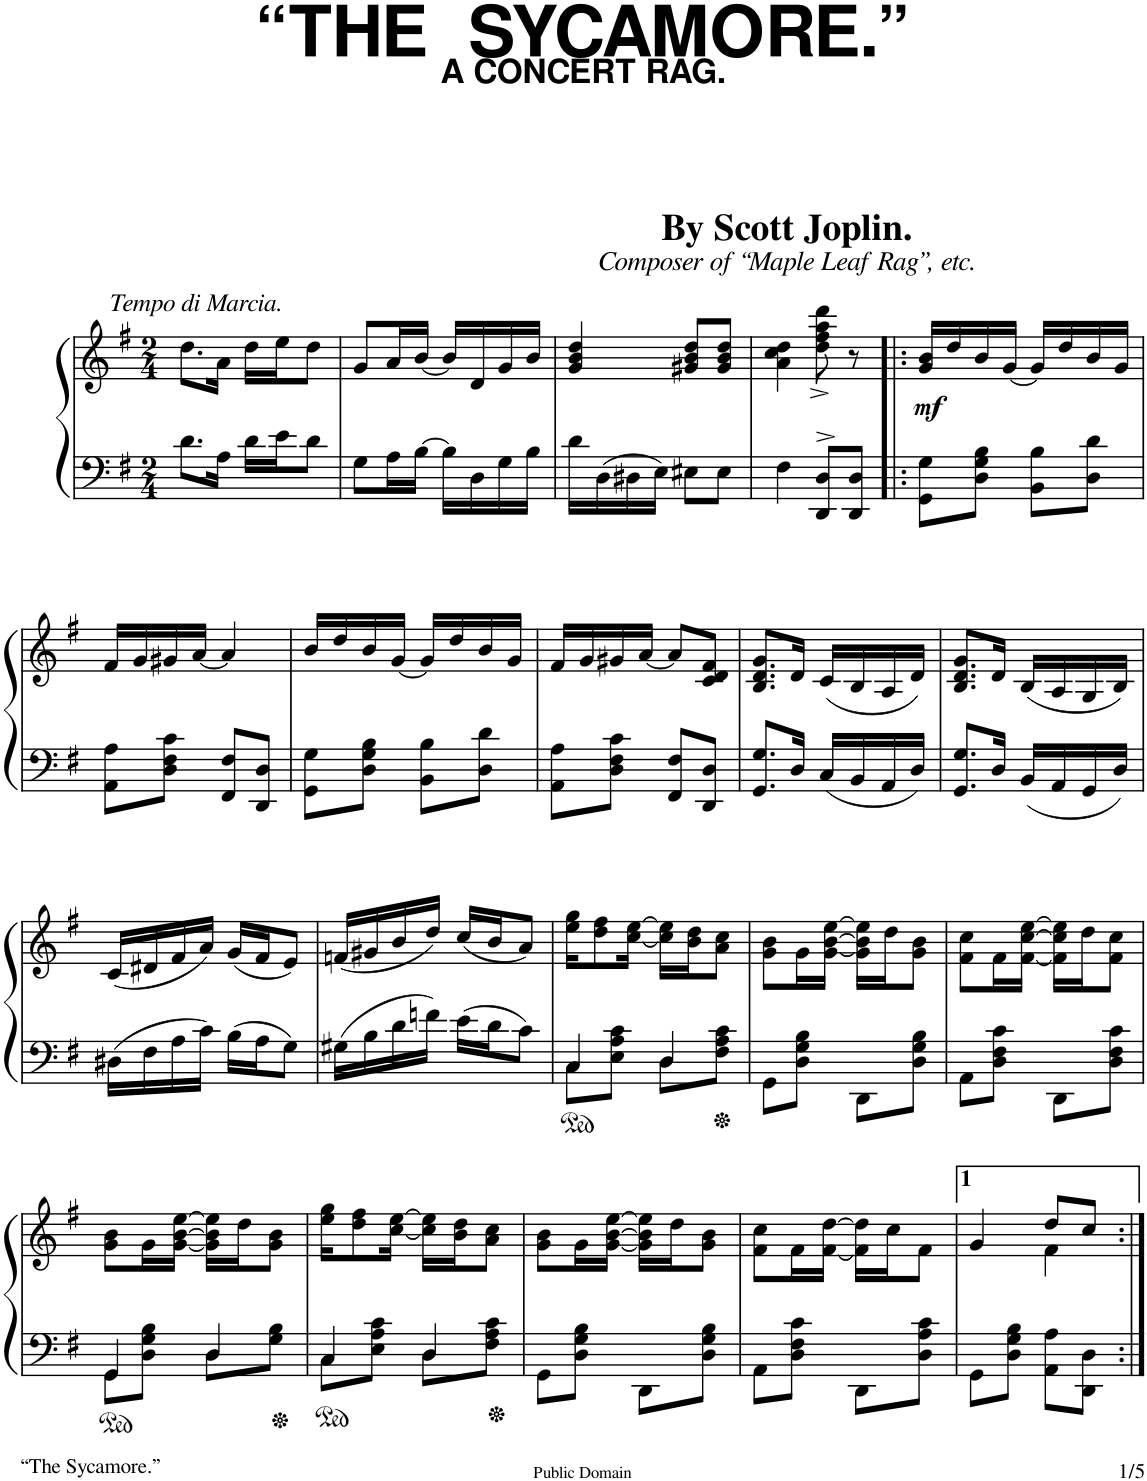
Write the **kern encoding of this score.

**kern	**kern	**dynam
*part1	*part1	*part1
*staff2	*staff1	*staff1/2
*I"Piano	*	*
*I'Pno.	*	*
*clefF4	*clefG2	*
*k[f#]	*k[f#]	*
*G:	*G:	*
*M2/4	*M2/4	*
=1	=1	=1
!	!LO:TX:a:i:t=Tempo di Marcia.	!
8.d\L	8.dd\L	.
16A\Jk	16a\Jk	.
16d\LL	16dd\LL	.
16e\J	16ee\J	.
8d\J	8dd\J	.
=2	=2	=2
8G\L	8g/L	.
16A\L	16a/L	.
[16B\JJ	[16b/JJ	.
16B\LL]	16b/LL]	.
16D\	16d/	.
16G\	16g/	.
16B\JJ	16b/JJ	.
=3	=3	=3
16d\LL	4g/ 4b/ 4dd/	.
16D\	.	.
16D#X\	.	.
16E\JJ	.	.
8E#X\L	8g#X/ 8b/ 8dd/L	.
8E#\J	8g#/ 8b/ 8dd/J	.
=4	=4	=4
4F#\	4a\ 4cc\ 4dd\	.
8DD/^> 8D/^>L	8dd\^< 8ff#\^< 8aa\^< 8ddd\^<	.
8DD/ 8D/J	8r	.
=5!|:	=5!|:	=5!|:
!	!	!LO:DY:b
8GG\ 8G\L	16g/ 16b/LL	mf
.	16dd/	.
8D\ 8G\ 8B\J	16b/	.
.	[16g/JJ	.
8BB\ 8B\L	16g/LL]	.
.	16dd/	.
8D\ 8d\J	16b/	.
.	16g/JJ	.
!!LO:LB:g=z
=6	=6	=6
8AA\ 8A\L	16f#/LL	.
.	16g/	.
8D\ 8F#\ 8c\J	16g#X/	.
.	[16a/JJ	.
8FF#/ 8F#/L	4a/]	.
8DD/ 8D/J	.	.
=7	=7	=7
8GG\ 8G\L	16b/LL	.
.	16dd/	.
8D\ 8G\ 8B\J	16b/	.
.	[16g/JJ	.
8BB\ 8B\L	16g/LL]	.
.	16dd/	.
8D\ 8d\J	16b/	.
.	16g/JJ	.
=8	=8	=8
8AA\ 8A\L	16f#/LL	.
.	16g/	.
8D\ 8F#\ 8c\J	16g#X/	.
.	[16a/JJ	.
8FF#/ 8F#/L	8a/L]	.
8DD/ 8D/J	8c/ 8d/ 8f#/J	.
=9	=9	=9
8.GG/ 8.G/L	8.B/ 8.d/ 8.g/L	.
16D/Jk	16d/Jk	.
16C/LL	(16c/LL	.
16BB/	16B/	.
16AA/	16A/	.
16D/JJ	16d/JJ)	.
=10	=10	=10
8.GG/ 8.G/L	8.B/ 8.d/ 8.g/L	.
16D/Jk	16d/Jk	.
16BB/LL	(16B/LL	.
16AA/	16A/	.
16GG/	16G/	.
16D/JJ	16B/JJ)	.
!!LO:LB:g=z
=11	=11	=11
16D#X\LL	(16c/LL	.
16F#\	16d#X/	.
16A\	16f#/	.
16c\JJ	16a/JJ)	.
16B\LL	(16g/LL	.
16A\J	16f#/J	.
8G\J	8e/J)	.
=12	=12	=12
16G#X\LL	(16fn/LL	.
16B\	16g#X/	.
16d\	16b/	.
16fn\JJ	16dd/JJ)	.
16e\LL	(16cc/LL	.
16d\J	16b/J	.
8c\J	8a/J)	.
=13	=13	=13
*^	*	*
8C\L	4C/	16ee\ 16gg\KL	.
.	.	8dd\ 8ff#\	.
8E\ 8A\ 8c\J	.	.	.
.	.	[16cc\ [16ee\Jk	.
8D\L	4D/	16cc\] 16ee\]LL	.
.	.	16b\ 16dd\J	.
8F#\ 8A\ 8c\J	.	8a\ 8cc\J	.
*v	*v	*	*
=14	=14	=14
8GG\L	8g\ 8b\L	.
8D\ 8G\ 8B\J	16g\L	.
.	[16g\ [16b\ [16ee\JJ	.
8DD\L	16g\] 16b\] 16ee\]LL	.
.	16dd\J	.
8D\ 8G\ 8B\J	8g\ 8b\J	.
=15	=15	=15
8AA\L	8f#\ 8cc\L	.
8D\ 8F#\ 8c\J	16f#\L	.
.	[16f#\ [16cc\ [16ee\JJ	.
8DD\L	16f#\] 16cc\] 16ee\]LL	.
.	16dd\J	.
8D\ 8F#\ 8c\J	8f#\ 8cc\J	.
!!LO:LB:g=z
=16	=16	=16
*^	*	*
8GG\L	4GG/	8g\ 8b\L	.
8D\ 8G\ 8B\J	.	16g\L	.
.	.	[16g\ [16b\ [16ee\JJ	.
8D\L	4D/	16g\] 16b\] 16ee\]LL	.
.	.	16dd\J	.
8G\ 8B\J	.	8g\ 8b\J	.
=17	=17	=17	=17
8C\L	4C/	16ee\ 16gg\KL	.
.	.	8dd\ 8ff#\	.
8E\ 8A\ 8c\J	.	.	.
.	.	[16cc\ [16ee\Jk	.
8D\L	4D/	16cc\] 16ee\]LL	.
.	.	16b\ 16dd\J	.
8F#\ 8A\ 8c\J	.	8a\ 8cc\J	.
*v	*v	*	*
=18	=18	=18
8GG\L	8g\ 8b\L	.
8D\ 8G\ 8B\J	16g\L	.
.	[16g\ [16b\ [16ee\JJ	.
8DD\L	16g\] 16b\] 16ee\]LL	.
.	16dd\J	.
8D\ 8G\ 8B\J	8g\ 8b\J	.
=19	=19	=19
8AA\L	8f#\ 8cc\L	.
8D\ 8F#\ 8c\J	16f#\L	.
.	[16f#\ [16dd\JJ	.
8DD\L	16f#\] 16dd\]LL	.
.	16cc\J	.
8D\ 8A\ 8c\J	8f#\J	.
=20	=20	=20
*	*^	*
8GG\L	4g/	4ryy	.
8D\ 8G\ 8B\J	.	.	.
8AA\ 8A\L	8dd/L	4f#\	.
8DD\ 8D\J	8cc/J	.	.
*	*v	*v	*
=:|!	=:|!	=:|!
*-	*-	*-
